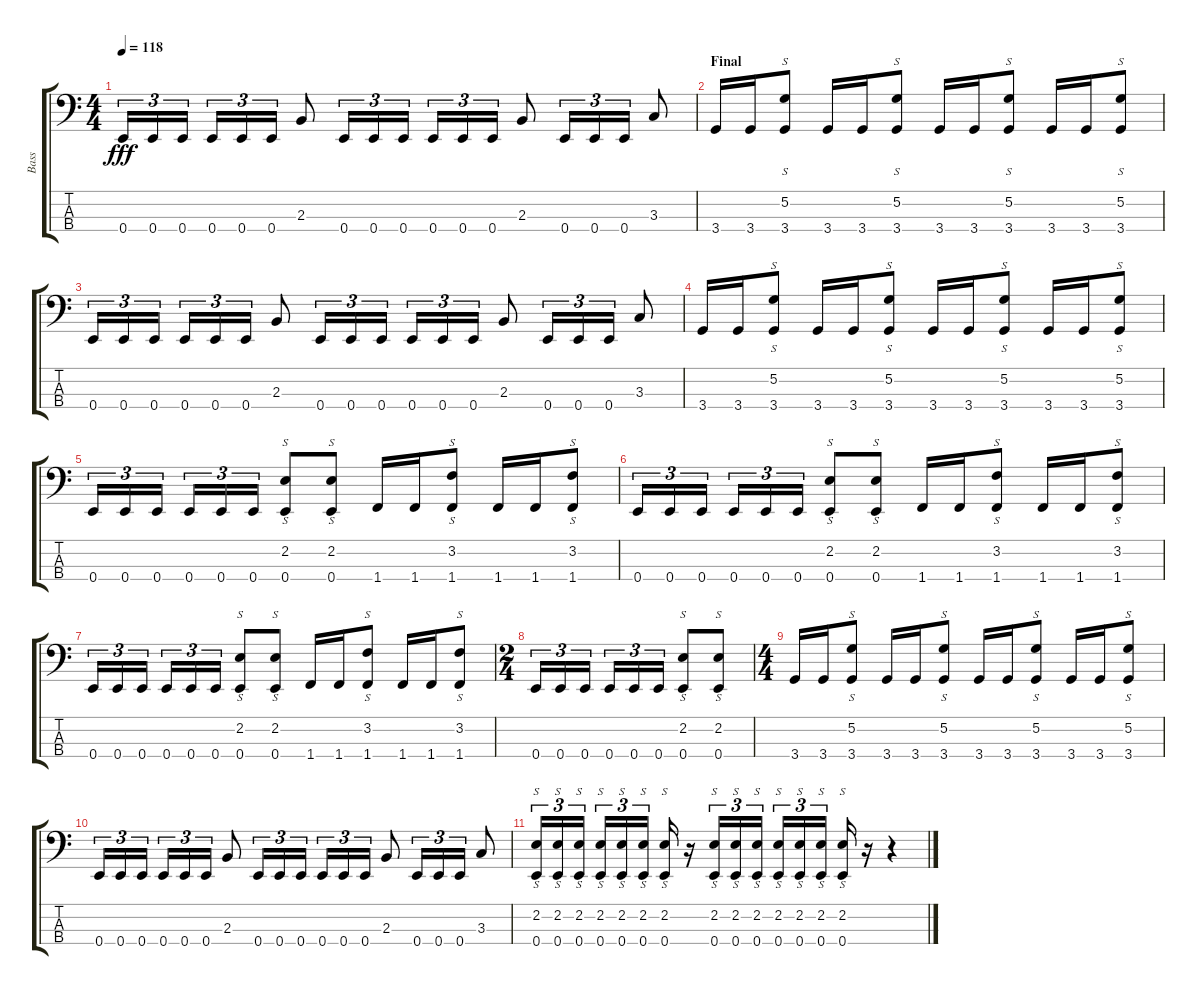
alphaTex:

\track ("Bass" "Bass") {instrument electricbasspick}
\staff {score tabs}
\tuning (G2 D2 A1 E1) {hide}
\ts (4 4)
\tempo 118
\clef f4
\ks c
0.4.16{tu (3 2) dy fff} 0.4.16{tu (3 2)} 0.4.16{tu (3 2)} 0.4.16{tu (3 2)} 0.4.16{tu (3 2)} 0.4.16{tu (3 2)} 2.3.8 0.4.16{tu (3 2)} 0.4.16{tu (3 2)} 0.4.16{tu (3 2)} 0.4.16{tu (3 2)} 0.4.16{tu (3 2)} 0.4.16{tu (3 2)} 2.3.8 0.4.16{tu (3 2)} 0.4.16{tu (3 2)} 0.4.16{tu (3 2)} 3.3.8 |
\section ("" "Final")
3.4.16 3.4.16 (5.2 3.4).8{s} 3.4.16 3.4.16 (5.2 3.4).8{s} 3.4.16 3.4.16 (5.2 3.4).8{s} 3.4.16 3.4.16 (5.2 3.4).8{s} |
0.4.16{tu (3 2)} 0.4.16{tu (3 2)} 0.4.16{tu (3 2)} 0.4.16{tu (3 2)} 0.4.16{tu (3 2)} 0.4.16{tu (3 2)} 2.3.8 0.4.16{tu (3 2)} 0.4.16{tu (3 2)} 0.4.16{tu (3 2)} 0.4.16{tu (3 2)} 0.4.16{tu (3 2)} 0.4.16{tu (3 2)} 2.3.8 0.4.16{tu (3 2)} 0.4.16{tu (3 2)} 0.4.16{tu (3 2)} 3.3.8 |
3.4.16 3.4.16 (5.2 3.4).8{s} 3.4.16 3.4.16 (5.2 3.4).8{s} 3.4.16 3.4.16 (5.2 3.4).8{s} 3.4.16 3.4.16 (5.2 3.4).8{s} |
0.4.16{tu (3 2)} 0.4.16{tu (3 2)} 0.4.16{tu (3 2)} 0.4.16{tu (3 2)} 0.4.16{tu (3 2)} 0.4.16{tu (3 2)} (2.2 0.4).8{s} (2.2 0.4).8{s} 1.4.16 1.4.16 (3.2 1.4).8{s} 1.4.16 1.4.16 (3.2 1.4).8{s} |
0.4.16{tu (3 2)} 0.4.16{tu (3 2)} 0.4.16{tu (3 2)} 0.4.16{tu (3 2)} 0.4.16{tu (3 2)} 0.4.16{tu (3 2)} (2.2 0.4).8{s} (2.2 0.4).8{s} 1.4.16 1.4.16 (3.2 1.4).8{s} 1.4.16 1.4.16 (3.2 1.4).8{s} |
0.4.16{tu (3 2)} 0.4.16{tu (3 2)} 0.4.16{tu (3 2)} 0.4.16{tu (3 2)} 0.4.16{tu (3 2)} 0.4.16{tu (3 2)} (2.2 0.4).8{s} (2.2 0.4).8{s} 1.4.16 1.4.16 (3.2 1.4).8{s} 1.4.16 1.4.16 (3.2 1.4).8{s} |
\ts (2 4)
0.4.16{tu (3 2)} 0.4.16{tu (3 2)} 0.4.16{tu (3 2)} 0.4.16{tu (3 2)} 0.4.16{tu (3 2)} 0.4.16{tu (3 2)} (2.2 0.4).8{s} (2.2 0.4).8{s} |
\ts (4 4)
3.4.16 3.4.16 (5.2 3.4).8{s} 3.4.16 3.4.16 (5.2 3.4).8{s} 3.4.16 3.4.16 (5.2 3.4).8{s} 3.4.16 3.4.16 (5.2 3.4).8{s} |
0.4.16{tu (3 2)} 0.4.16{tu (3 2)} 0.4.16{tu (3 2)} 0.4.16{tu (3 2)} 0.4.16{tu (3 2)} 0.4.16{tu (3 2)} 2.3.8 0.4.16{tu (3 2)} 0.4.16{tu (3 2)} 0.4.16{tu (3 2)} 0.4.16{tu (3 2)} 0.4.16{tu (3 2)} 0.4.16{tu (3 2)} 2.3.8 0.4.16{tu (3 2)} 0.4.16{tu (3 2)} 0.4.16{tu (3 2)} 3.3.8 |
(2.2 0.4).16{s tu (3 2)} (2.2 0.4).16{s tu (3 2)} (2.2 0.4).16{s tu (3 2)} (2.2 0.4).16{s tu (3 2)} (2.2 0.4).16{s tu (3 2)} (2.2 0.4).16{s tu (3 2)} (2.2 0.4).16{s} r.16 (2.2 0.4).16{s tu (3 2)} (2.2 0.4).16{s tu (3 2)} (2.2 0.4).16{s tu (3 2)} (2.2 0.4).16{s tu (3 2)} (2.2 0.4).16{s tu (3 2)} (2.2 0.4).16{s tu (3 2)} (2.2 0.4).16{s} r.16 r.4
